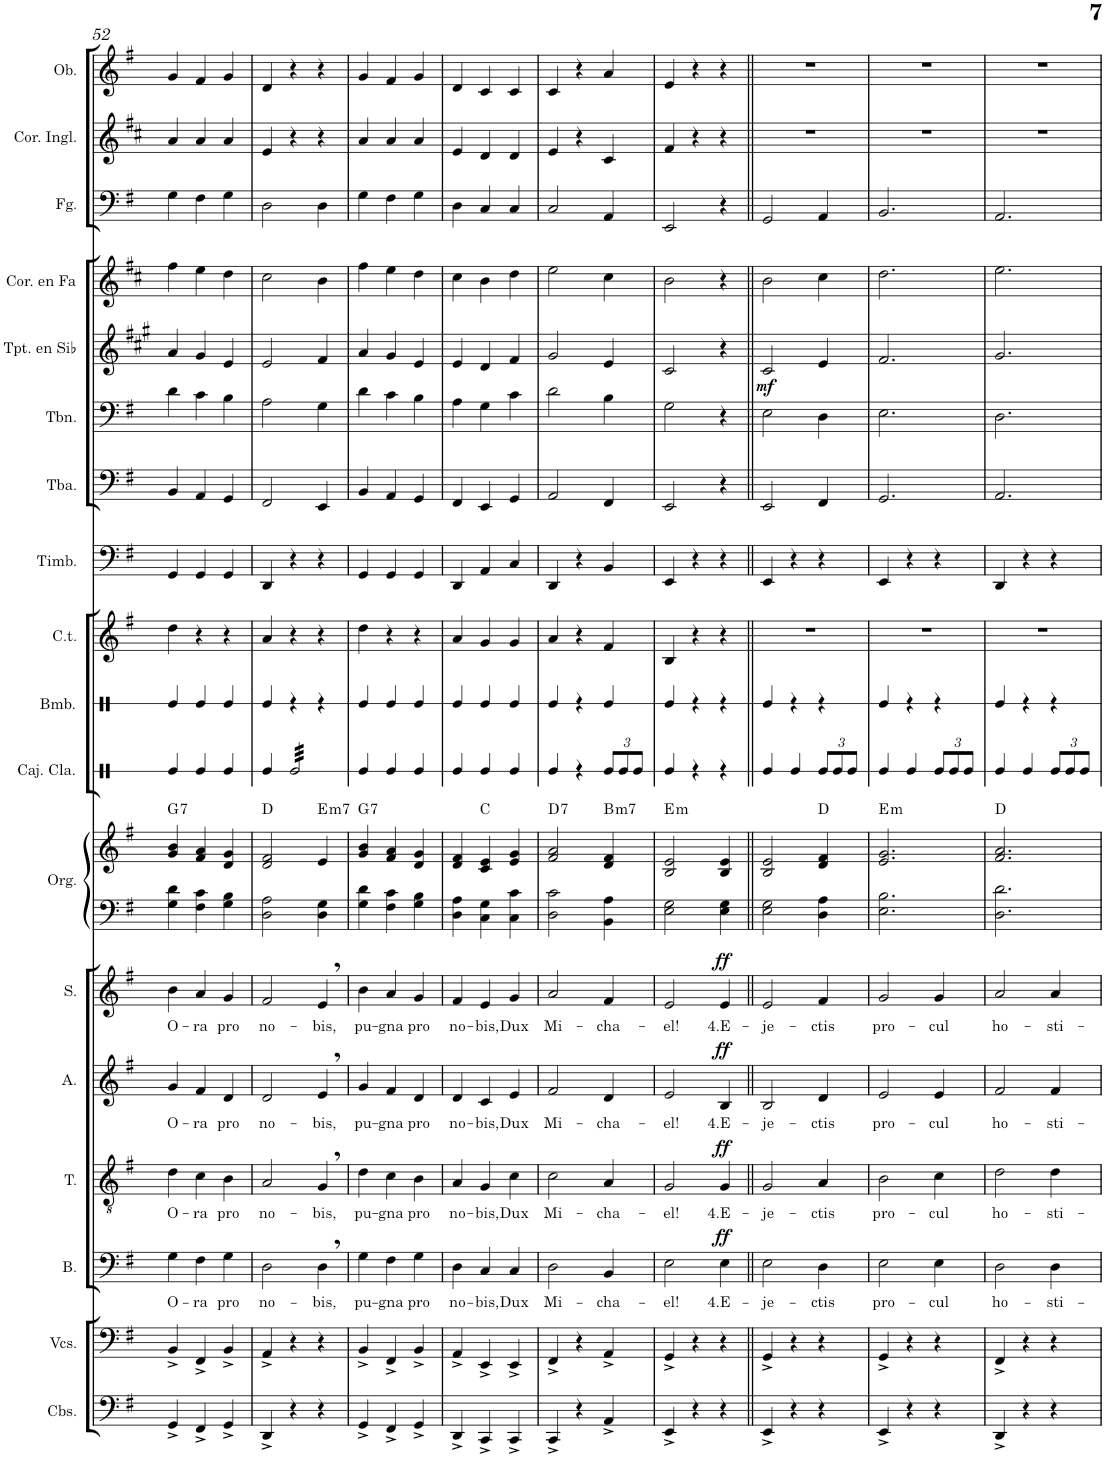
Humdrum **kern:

**kern	**kern	**kern	**text	**dynam	**kern	**text	**dynam	**kern	**text	**dynam	**kern	**text	**dynam	**kern	**kern	**harte	**kern	**kern	**kern	**kern	**kern	**kern	**kern	**dynam	**kern	**kern	**kern	**kern
*part18	*part17	*part16	*part16	*part16	*part15	*part15	*part15	*part14	*part14	*part14	*part13	*part13	*part13	*part12	*part12	*part12	*part11	*part10	*part9	*part8	*part7	*part6	*part5	*part5	*part4	*part3	*part2	*part1
*staff19	*staff18	*staff17	*staff17	*staff17	*staff16	*staff16	*staff16	*staff15	*staff15	*staff15	*staff14	*staff14	*staff14	*staff13	*staff12	*	*staff11	*staff10	*staff9	*staff8	*staff7	*staff6	*staff5	*staff5	*staff4	*staff3	*staff2	*staff1
*I"Contrabajos	*I"Violonchelos	*I"Bajo	*	*	*I"Tenor	*	*	*I"Alto	*	*	*I"Soprano	*	*	*I"Órgano	*	*	*I"Caja clara	*I"Bombo	*I"Campanas tubulares	*I"Timbales	*I"Tuba	*I"Trombón	*I"Trompeta en Sib	*	*I"Trompa en Fa	*I"Fagot	*I"Corno inglés	*I"Oboe
*I'Cbs.	*I'Vcs.	*I'B.	*	*	*I'T.	*	*	*I'A.	*	*	*I'S.	*	*	*	*	*	*I'Caj. Cla.	*I'Bmb.	*I'C.t.	*I'Timb.	*I'Tba.	*I'Tbn.	*I'Tpt. en Sib	*	*	*I'Fg.	*I'Cor. Ingl.	*I'Ob.
!!LO:PB:g=z
*clefF4	*clefF4	*clefF4	*	*	*clefGv2	*	*	*clefG2	*	*	*clefG2	*	*	*clefF4	*clefG2	*	*clefX	*clefX	*clefG2	*clefF4	*clefF4	*clefF4	*clefG2	*	*clefG2	*clefF4	*clefG2	*clefG2
*Trd7c12	*	*	*	*	*	*	*	*	*	*	*	*	*	*	*	*	*	*	*	*	*	*	*Trd1c2	*	*Trd4c7	*	*Trd4c7	*
*k[f#]	*k[f#]	*k[f#]	*	*	*k[f#]	*	*	*k[f#]	*	*	*k[f#]	*	*	*k[f#]	*k[f#]	*	*k[]	*k[]	*k[f#]	*k[f#]	*k[f#]	*k[f#]	*k[f#c#g#]	*	*k[f#c#]	*k[f#]	*k[f#c#]	*k[f#]
*M3/4	*M3/4	*M3/4	*	*	*M3/4	*	*	*M3/4	*	*	*M3/4	*	*	*M3/4	*M3/4	*	*M3/4	*M3/4	*M3/4	*M3/4	*M3/4	*M3/4	*M3/4	*	*M3/4	*M3/4	*M3/4	*M3/4
=52	=52	=52	=52	=52	=52	=52	=52	=52	=52	=52	=52	=52	=52	=52	=52	=52	=52	=52	=52	=52	=52	=52	=52	=52	=52	=52	=52	=52
!	!	!	!LO:LY:b	!	!	!LO:LY:b	!	!	!LO:LY:b	!	!	!LO:LY:b	!	!	!	!LO:H:kt=7	!	!	!	!	!	!	!	!	!	!	!	!
4GG^/	4BB^/	4G\	O-	.	4d\	O-	.	4g/	O-	.	4b\	O-	.	4G\ 4d\	4g/ 4b/	G:7	4Re/	4Re/	4dd\	4GG/	4BB/	4d\	4a/	.	4ff#\	4G\	4a/	4g/
!	!	!	!LO:LY:b	!	!	!LO:LY:b	!	!	!LO:LY:b	!	!	!LO:LY:b	!	!	!	!	!	!	!	!	!	!	!	!	!	!	!	!
4FF#^/	4FF#^/	4F#\	-ra	.	4c\	-ra	.	4f#/	-ra	.	4a/	-ra	.	4F#\ 4c\	4f#/ 4a/	.	4Re/	4Re/	4r	4GG/	4AA/	4c\	4g#/	.	4ee\	4F#\	4a/	4f#/
!	!	!	!LO:LY:b	!	!	!LO:LY:b	!	!	!LO:LY:b	!	!	!LO:LY:b	!	!	!	!	!	!	!	!	!	!	!	!	!	!	!	!
4GG^/	4BB^/	4G\	pro	.	4B\	pro	.	4d/	pro	.	4g/	pro	.	4G\ 4B\	4d/ 4g/	.	4Re/	4Re/	4r	4GG/	4GG/	4B\	4e/	.	4dd\	4G\	4a/	4g/
=53	=53	=53	=53	=53	=53	=53	=53	=53	=53	=53	=53	=53	=53	=53	=53	=53	=53	=53	=53	=53	=53	=53	=53	=53	=53	=53	=53	=53
!	!	!	!LO:LY:b	!	!	!LO:LY:b	!	!	!LO:LY:b	!	!	!LO:LY:b	!	!	!	!	!	!	!	!	!	!	!	!	!	!	!	!
4DD^/	4AA^/	2D\	no-	.	2A/	no-	.	2d/	no-	.	2f#/	no-	.	2D\ 2A\	2d/ 2f#/	D:maj	4Re/	4Re/	4a/	4DD/	2FF#/	2A\	2e/	.	2cc#\	2D\	4e/	4d/
*	*	*	*	*	*	*	*	*	*	*	*	*	*	*	*	*	*tremolo	*	*	*	*	*	*	*	*	*	*	*
4r	4r	.	.	.	.	.	.	.	.	.	.	.	.	.	.	.	32Re/LLL	4r	4r	4r	.	.	.	.	.	.	4r	4r
.	.	.	.	.	.	.	.	.	.	.	.	.	.	.	.	.	32Re/	.	.	.	.	.	.	.	.	.	.	.
.	.	.	.	.	.	.	.	.	.	.	.	.	.	.	.	.	32Re/	.	.	.	.	.	.	.	.	.	.	.
.	.	.	.	.	.	.	.	.	.	.	.	.	.	.	.	.	32Re/	.	.	.	.	.	.	.	.	.	.	.
.	.	.	.	.	.	.	.	.	.	.	.	.	.	.	.	.	32Re/	.	.	.	.	.	.	.	.	.	.	.
.	.	.	.	.	.	.	.	.	.	.	.	.	.	.	.	.	32Re/	.	.	.	.	.	.	.	.	.	.	.
.	.	.	.	.	.	.	.	.	.	.	.	.	.	.	.	.	32Re/	.	.	.	.	.	.	.	.	.	.	.
.	.	.	.	.	.	.	.	.	.	.	.	.	.	.	.	.	32Re/	.	.	.	.	.	.	.	.	.	.	.
!	!	!	!LO:LY:b	!	!	!LO:LY:b	!	!	!LO:LY:b	!	!	!LO:LY:b	!	!	!	!LO:H:kt=m7	!	!	!	!	!	!	!	!	!	!	!	!
4r	4r	4D,\	-bis,	.	4G,/	-bis,	.	4e,/	-bis,	.	4e,/	-bis,	.	4D\ 4G\	4e/	E:min7	32Re/	4r	4r	4r	4EE/	4G\	4f#/	.	4b\	4D\	4r	4r
.	.	.	.	.	.	.	.	.	.	.	.	.	.	.	.	.	32Re/	.	.	.	.	.	.	.	.	.	.	.
.	.	.	.	.	.	.	.	.	.	.	.	.	.	.	.	.	32Re/	.	.	.	.	.	.	.	.	.	.	.
.	.	.	.	.	.	.	.	.	.	.	.	.	.	.	.	.	32Re/	.	.	.	.	.	.	.	.	.	.	.
.	.	.	.	.	.	.	.	.	.	.	.	.	.	.	.	.	32Re/	.	.	.	.	.	.	.	.	.	.	.
.	.	.	.	.	.	.	.	.	.	.	.	.	.	.	.	.	32Re/	.	.	.	.	.	.	.	.	.	.	.
.	.	.	.	.	.	.	.	.	.	.	.	.	.	.	.	.	32Re/	.	.	.	.	.	.	.	.	.	.	.
.	.	.	.	.	.	.	.	.	.	.	.	.	.	.	.	.	32Re/JJJ	.	.	.	.	.	.	.	.	.	.	.
*	*	*	*	*	*	*	*	*	*	*	*	*	*	*	*	*	*Xtremolo	*	*	*	*	*	*	*	*	*	*	*
=54	=54	=54	=54	=54	=54	=54	=54	=54	=54	=54	=54	=54	=54	=54	=54	=54	=54	=54	=54	=54	=54	=54	=54	=54	=54	=54	=54	=54
!	!	!	!LO:LY:b	!	!	!LO:LY:b	!	!	!LO:LY:b	!	!	!LO:LY:b	!	!	!	!LO:H:kt=7	!	!	!	!	!	!	!	!	!	!	!	!
4GG^/	4BB^/	4G\	pu-	.	4d\	pu-	.	4g/	pu-	.	4b\	pu-	.	4G\ 4d\	4g/ 4b/	G:7	4Re/	4Re/	4dd\	4GG/	4BB/	4d\	4a/	.	4ff#\	4G\	4a/	4g/
!	!	!	!LO:LY:b	!	!	!LO:LY:b	!	!	!LO:LY:b	!	!	!LO:LY:b	!	!	!	!	!	!	!	!	!	!	!	!	!	!	!	!
4FF#^/	4FF#^/	4F#\	-gna	.	4c\	-gna	.	4f#/	-gna	.	4a/	-gna	.	4F#\ 4c\	4f#/ 4a/	.	4Re/	4Re/	4r	4GG/	4AA/	4c\	4g#/	.	4ee\	4F#\	4a/	4f#/
!	!	!	!LO:LY:b	!	!	!LO:LY:b	!	!	!LO:LY:b	!	!	!LO:LY:b	!	!	!	!	!	!	!	!	!	!	!	!	!	!	!	!
4GG^/	4BB^/	4G\	pro	.	4B\	pro	.	4d/	pro	.	4g/	pro	.	4G\ 4B\	4d/ 4g/	.	4Re/	4Re/	4r	4GG/	4GG/	4B\	4e/	.	4dd\	4G\	4a/	4g/
=55	=55	=55	=55	=55	=55	=55	=55	=55	=55	=55	=55	=55	=55	=55	=55	=55	=55	=55	=55	=55	=55	=55	=55	=55	=55	=55	=55	=55
!	!	!	!LO:LY:b	!	!	!LO:LY:b	!	!	!LO:LY:b	!	!	!LO:LY:b	!	!	!	!	!	!	!	!	!	!	!	!	!	!	!	!
4DD^/	4AA^/	4D\	no-	.	4A/	no-	.	4d/	no-	.	4f#/	no-	.	4D\ 4A\	4d/ 4f#/	.	4Re/	4Re/	4a/	4DD/	4FF#/	4A\	4e/	.	4cc#\	4D\	4e/	4d/
!	!	!	!LO:LY:b	!	!	!LO:LY:b	!	!	!LO:LY:b	!	!	!LO:LY:b	!	!	!	!	!	!	!	!	!	!	!	!	!	!	!	!
4CC^/	4EE^/	4C/	-bis,	.	4G/	-bis,	.	4c/	-bis,	.	4e/	-bis,	.	4C\ 4G\	4c/ 4e/	C:maj	4Re/	4Re/	4g/	4AA/	4EE/	4G\	4d/	.	4b\	4C/	4d/	4c/
!	!	!	!LO:LY:b	!	!	!LO:LY:b	!	!	!LO:LY:b	!	!	!LO:LY:b	!	!	!	!	!	!	!	!	!	!	!	!	!	!	!	!
4CC^/	4EE^/	4C/	Dux	.	4c\	Dux	.	4e/	Dux	.	4g/	Dux	.	4C\ 4c\	4e/ 4g/	.	4Re/	4Re/	4g/	4C/	4GG/	4c\	4f#/	.	4dd\	4C/	4d/	4c/
=56	=56	=56	=56	=56	=56	=56	=56	=56	=56	=56	=56	=56	=56	=56	=56	=56	=56	=56	=56	=56	=56	=56	=56	=56	=56	=56	=56	=56
!	!	!	!LO:LY:b	!	!	!LO:LY:b	!	!	!LO:LY:b	!	!	!LO:LY:b	!	!	!	!LO:H:kt=7	!	!	!	!	!	!	!	!	!	!	!	!
4CC^/	4FF#^/	2D\	Mi-	.	2c\	Mi-	.	2f#/	Mi-	.	2a/	Mi-	.	2D\ 2c\	2f#/ 2a/	D:7	4Re/	4Re/	4a/	4DD/	2AA/	2d\	2g#/	.	2ee\	2C/	4e/	4c/
4r	4r	.	.	.	.	.	.	.	.	.	.	.	.	.	.	.	4r	4r	4r	4r	.	.	.	.	.	.	4r	4r
!	!	!	!LO:LY:b	!	!	!LO:LY:b	!	!	!LO:LY:b	!	!	!LO:LY:b	!	!	!	!	!	!	!	!	!	!	!	!	!	!	!	!
*	*	*	*	*	*	*	*	*	*	*	*	*	*	*	*	*	*Xbrackettup	*	*	*	*	*	*	*	*	*	*	*
!	!	!	!	!	!	!	!	!	!	!	!	!	!	!	!	!LO:H:kt=m7	!	!	!	!	!	!	!	!	!	!	!	!
4AA^/	4AA^/	4BB/	-cha-	.	4A/	-cha-	.	4d/	-cha-	.	4f#/	-cha-	.	4BB\ 4A\	4d/ 4f#/	B:min7	12Re/L	4Re/	4f#/	4BB/	4FF#/	4B\	4e/	.	4cc#\	4AA/	4c#/	4a/
.	.	.	.	.	.	.	.	.	.	.	.	.	.	.	.	.	12Re/	.	.	.	.	.	.	.	.	.	.	.
.	.	.	.	.	.	.	.	.	.	.	.	.	.	.	.	.	12Re/J	.	.	.	.	.	.	.	.	.	.	.
=57	=57	=57	=57	=57	=57	=57	=57	=57	=57	=57	=57	=57	=57	=57	=57	=57	=57	=57	=57	=57	=57	=57	=57	=57	=57	=57	=57	=57
!	!	!	!LO:LY:b	!	!	!LO:LY:b	!	!	!LO:LY:b	!	!	!LO:LY:b	!	!	!	!LO:H:kt=m	!	!	!	!	!	!	!	!	!	!	!	!
4EE^/	4GG^/	2E\	-el!	.	2G/	-el!	.	2e/	-el!	.	2e/	-el!	.	2E\ 2G\	2B/ 2e/	E:min	4Re/	4Re/	4B/	4EE/	2EE/	2G\	2c#/	.	2b\	2EE/	4f#/	4e/
4r	4r	.	.	.	.	.	.	.	.	.	.	.	.	.	.	.	4r	4r	4r	4r	.	.	.	.	.	.	4r	4r
!	!	!	!LO:LY:b	!LO:DY:a	!	!LO:LY:b	!LO:DY:a	!	!LO:LY:b	!LO:DY:a	!	!LO:LY:b	!LO:DY:a	!	!	!	!	!	!	!	!	!	!	!	!	!	!	!
4r	4r	4E\	4.E-	ff	4G/	4.E-	ff	4B/	4.E-	ff	4e/	4.E-	ff	4E\ 4G\	4B/ 4e/	.	4r	4r	4r	4r	4r	4r	4r	.	4r	4r	4r	4r
=58||	=58||	=58||	=58||	=58||	=58||	=58||	=58||	=58||	=58||	=58||	=58||	=58||	=58||	=58||	=58||	=58||	=58||	=58||	=58||	=58||	=58||	=58||	=58||	=58||	=58||	=58||	=58||	=58||
!	!	!	!LO:LY:b	!	!	!LO:LY:b	!	!	!LO:LY:b	!	!	!LO:LY:b	!	!	!	!	!	!	!	!	!	!	!	!LO:DY:b	!	!	!	!
4EE^/	4GG^/	2E\	-je-	.	2G/	-je-	.	2B/	-je-	.	2e/	-je-	.	2E\ 2G\	2B/ 2e/	.	4Re/	4Re/	2.r	4EE/	2EE/	2E\	2c#/	mf	2b\	2GG/	2.r	2.r
4r	4r	.	.	.	.	.	.	.	.	.	.	.	.	.	.	.	4Re/	4r	.	4r	.	.	.	.	.	.	.	.
!	!	!	!LO:LY:b	!	!	!LO:LY:b	!	!	!LO:LY:b	!	!	!LO:LY:b	!	!	!	!	!	!	!	!	!	!	!	!	!	!	!	!
4r	4r	4D\	-ctis	.	4A/	-ctis	.	4d/	-ctis	.	4f#/	-ctis	.	4D\ 4A\	4d/ 4f#/	D:maj	12Re/L	4r	.	4r	4FF#/	4D\	4e/	.	4cc#\	4AA/	.	.
.	.	.	.	.	.	.	.	.	.	.	.	.	.	.	.	.	12Re/	.	.	.	.	.	.	.	.	.	.	.
.	.	.	.	.	.	.	.	.	.	.	.	.	.	.	.	.	12Re/J	.	.	.	.	.	.	.	.	.	.	.
=59	=59	=59	=59	=59	=59	=59	=59	=59	=59	=59	=59	=59	=59	=59	=59	=59	=59	=59	=59	=59	=59	=59	=59	=59	=59	=59	=59	=59
!	!	!	!LO:LY:b	!	!	!LO:LY:b	!	!	!LO:LY:b	!	!	!LO:LY:b	!	!	!	!LO:H:kt=m	!	!	!	!	!	!	!	!	!	!	!	!
4EE^/	4GG^/	2E\	pro-	.	2B\	pro-	.	2e/	pro-	.	2g/	pro-	.	2.E\ 2.B\	2.e/ 2.g/	E:min	4Re/	4Re/	2.r	4EE/	2.GG/	2.E\	2.f#/	.	2.dd\	2.BB/	2.r	2.r
4r	4r	.	.	.	.	.	.	.	.	.	.	.	.	.	.	.	4Re/	4r	.	4r	.	.	.	.	.	.	.	.
!	!	!	!LO:LY:b	!	!	!LO:LY:b	!	!	!LO:LY:b	!	!	!LO:LY:b	!	!	!	!	!	!	!	!	!	!	!	!	!	!	!	!
4r	4r	4E\	-cul	.	4c\	-cul	.	4e/	-cul	.	4g/	-cul	.	.	.	.	12Re/L	4r	.	4r	.	.	.	.	.	.	.	.
.	.	.	.	.	.	.	.	.	.	.	.	.	.	.	.	.	12Re/	.	.	.	.	.	.	.	.	.	.	.
.	.	.	.	.	.	.	.	.	.	.	.	.	.	.	.	.	12Re/J	.	.	.	.	.	.	.	.	.	.	.
=60	=60	=60	=60	=60	=60	=60	=60	=60	=60	=60	=60	=60	=60	=60	=60	=60	=60	=60	=60	=60	=60	=60	=60	=60	=60	=60	=60	=60
!	!	!	!LO:LY:b	!	!	!LO:LY:b	!	!	!LO:LY:b	!	!	!LO:LY:b	!	!	!	!	!	!	!	!	!	!	!	!	!	!	!	!
4DD^/	4FF#^/	2D\	ho-	.	2d\	ho-	.	2f#/	ho-	.	2a/	ho-	.	2.D\ 2.d\	2.f#/ 2.a/	D:maj	4Re/	4Re/	2.r	4DD/	2.AA/	2.D\	2.g#/	.	2.ee\	2.AA/	2.r	2.r
4r	4r	.	.	.	.	.	.	.	.	.	.	.	.	.	.	.	4Re/	4r	.	4r	.	.	.	.	.	.	.	.
!	!	!	!LO:LY:b	!	!	!LO:LY:b	!	!	!LO:LY:b	!	!	!LO:LY:b	!	!	!	!	!	!	!	!	!	!	!	!	!	!	!	!
4r	4r	4D\	-sti-	.	4d\	-sti-	.	4f#/	-sti-	.	4a/	-sti-	.	.	.	.	12Re/L	4r	.	4r	.	.	.	.	.	.	.	.
.	.	.	.	.	.	.	.	.	.	.	.	.	.	.	.	.	12Re/	.	.	.	.	.	.	.	.	.	.	.
.	.	.	.	.	.	.	.	.	.	.	.	.	.	.	.	.	12Re/J	.	.	.	.	.	.	.	.	.	.	.
=	=	=	=	=	=	=	=	=	=	=	=	=	=	=	=	=	=	=	=	=	=	=	=	=	=	=	=	=
*-	*-	*-	*-	*-	*-	*-	*-	*-	*-	*-	*-	*-	*-	*-	*-	*-	*-	*-	*-	*-	*-	*-	*-	*-	*-	*-	*-	*-
